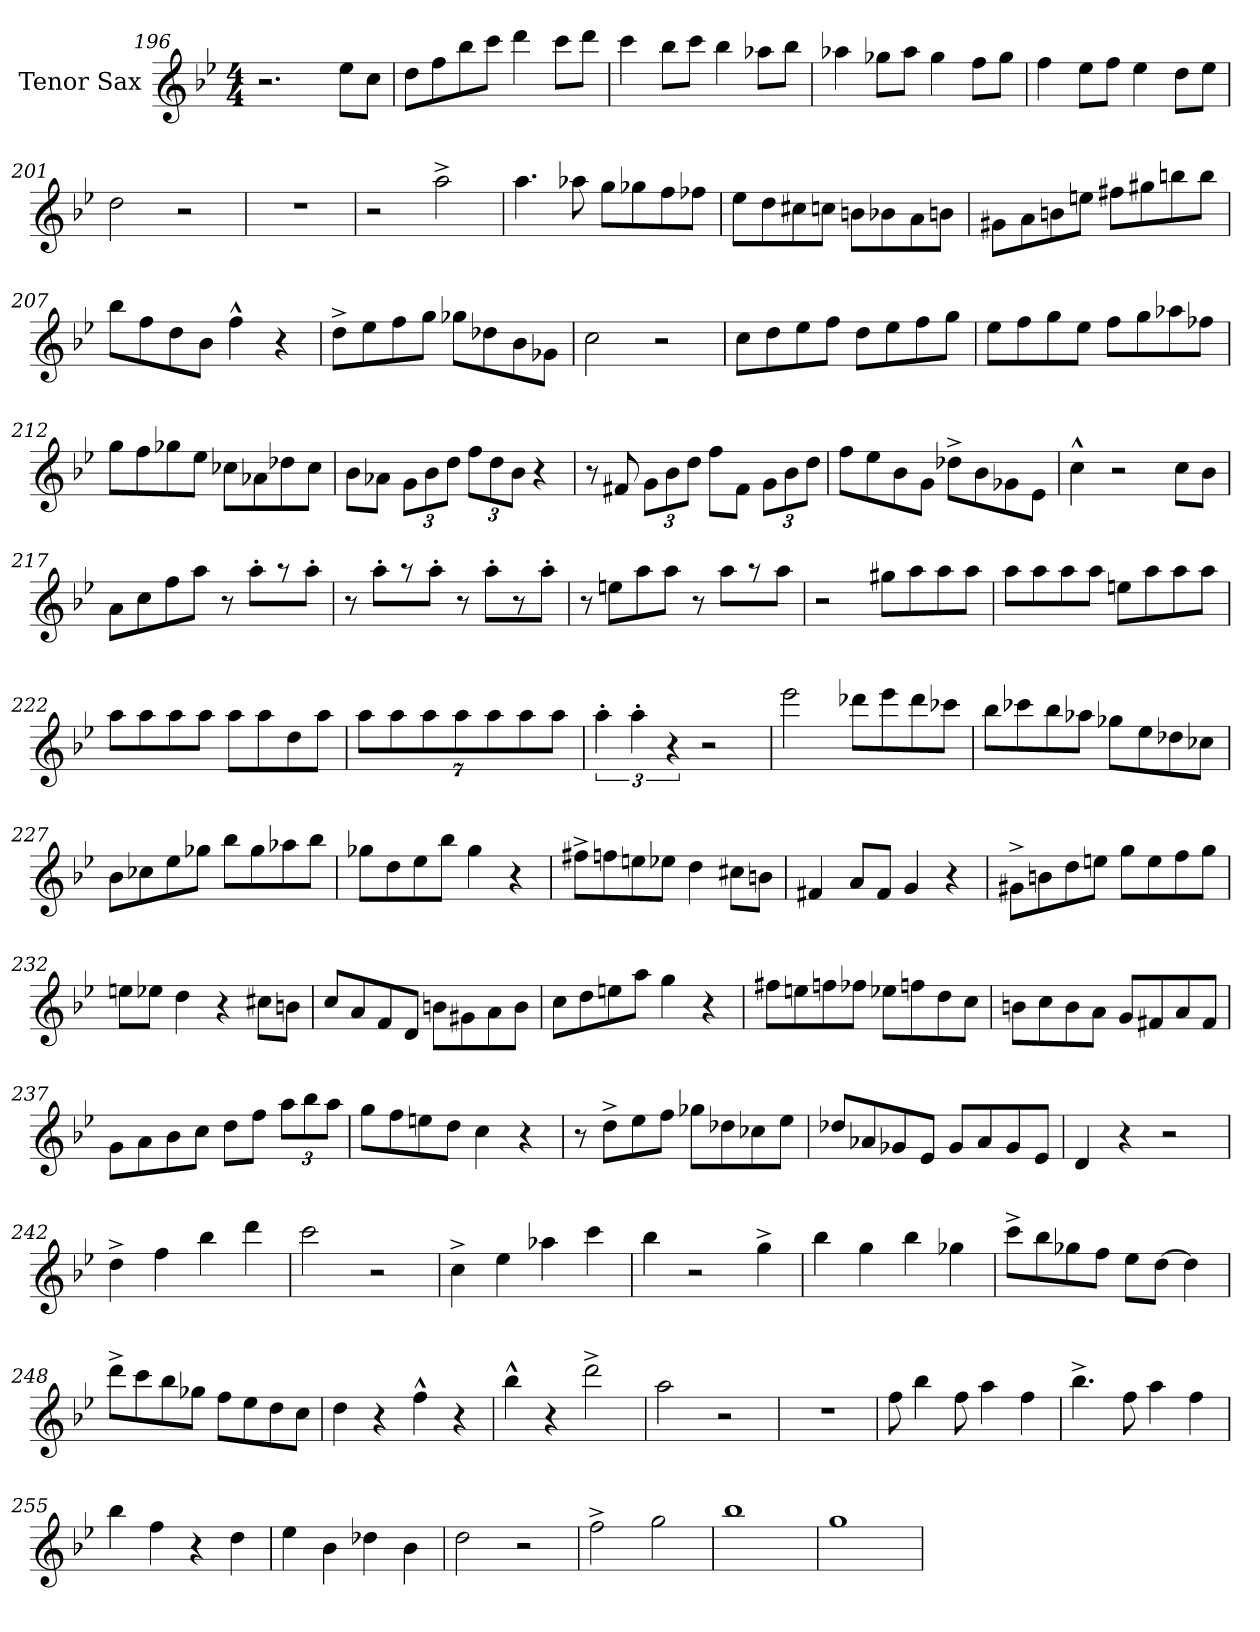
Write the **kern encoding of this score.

**kern
*part1
*staff1
*I"Tenor Sax
*I'T. Sx.
*clefG2
*ITrd8c14
*k[b-e-]
*B-:
*M4/4
=196
2.r
8e-\L
8c\J
!!LO:LB:g=z
=197
8d\L
8f\
8b-\
8cc\J
4dd\
8cc\L
8dd\J
=198
4cc\
8b-\L
8cc\J
4b-\
8a-X\L
8b-\J
=199
4a-X\
8g-X\L
8a-\J
4g-\
8f\L
8g-\J
=200
4f\
8e-\L
8f\J
4e-\
8d\L
8e-\J
!!LO:LB:g=z
=201
2d\
2r
=202
1r
=203
2r
2a^>\
=204
4.a\
8a-X\
8g\L
8g-X\
8f\
8f-X\J
!!LO:LB:g=z
=205
8e-\L
8d\
8c#X\
8cn\J
8Bn\L
8B-X\
8A\
8Bn\J
=206
8G#X\L
8A\
8Bn\
8en\J
8f#X\L
8g#X\
8bn\
8b\J
=207
8b-\L
8f\
8d\
8B-\J
4f^^>\
4r
=208
8d^>\L
8e-\
8f\
8g\J
8g-X\L
8d-X\
8B-\
8G-X\J
!!LO:LB:g=z
=209
2c\
2r
=210
8c\L
8d\
8e-\
8f\J
8d\L
8e-\
8f\
8g\J
=211
8e-\L
8f\
8g\
8e-\J
8f\L
8g\
8a-X\
8f-X\J
=212
8g\L
8f\
8g-X\
8e-\J
8c-X\L
8A-X\
8d-X\
8c-\J
!!LO:LB:g=z
=213
8B-\L
8A-X\J
12G\L
12B-\
12d\J
12f\L
12d\
12B-\J
4r
=214
8r
8F#X/
12G\L
12B-\
12d\J
8f\L
8F#\J
12G\L
12B-\
12d\J
=215
8f\L
8e-\
8B-\
8G\J
8d-X^>\L
8B-\
8G-X\
8E-\J
=216
4c^^>\
2r
8c\L
8B-\J
!!LO:PB:g=z
=217
8A\L
8c\
8f\
8a\J
8r
8a'>\L
8r
8a'>\J
=218
8r
8a'>\L
8r
8a'>\J
8r
8a'>\L
8ra
8a'>\J
=219
8r
8en\L
8a\
8a\J
8r
8a\L
8r
8a\J
=220
2r
8g#X\L
8a\
8a\
8a\J
!!LO:LB:g=z
=221
8a\L
8a\
8a\
8a\J
8en\L
8a\
8a\
8a\J
=222
8a\L
8a\
8a\
8a\J
8a\L
8a\
8d\
8a\J
=223
7a\L
7a\
7a\
7a\
7a\
7a\
7a\J
=224
6a'>\
6a'>\
6r
2r
!!LO:LB:g=z
=225
2ee-\
8dd-X\L
8ee-\
8dd-\
8cc-X\J
=226
8b-\L
8cc-X\
8b-\
8a-X\J
8g-X\L
8e-\
8d-X\
8c-X\J
=227
8B-\L
8c-X\
8e-\
8g-X\J
8b-\L
8g-\
8a-X\
8b-\J
=228
8g-X\L
8d\
8e-\
8b-\J
4g-\
4r
!!LO:LB:g=z
=229
8f#X^>\L
8fn\
8en\
8e-X\J
4d\
8c#X\L
8Bn\J
=230
4F#X/
8A/L
8F#/J
4G/
4r
=231
8G#X^>\L
8Bn\
8d\
8en\J
8g\L
8e\
8f\
8g\J
=232
8en\L
8e-X\J
4d\
4r
8c#X\L
8Bn\J
!!LO:LB:g=z
=233
8c/L
8A/
8F/
8D/J
8Bn\L
8G#X\
8A\
8B\J
=234
8c\L
8d\
8en\
8a\J
4g\
4r
=235
8f#X\L
8en\
8fn\
8f-X\J
8e-X\L
8fn\
8d\
8c\J
=236
8Bn\L
8c\
8B\
8A\J
8G/L
8F#X/
8A/
8F#/J
!!LO:LB:g=z
=237
8G\L
8A\
8B-\
8c\J
8d\L
8f\J
12a\L
12b-\
12a\J
=238
8g\L
8f\
8en\
8d\J
4c\
4r
=239
8r
8d^>\L
8e-\
8f\J
8g-X\L
8d-X\
8c-X\
8e-\J
=240
8d-X/L
8A-X/
8G-X/
8E-/J
8G-/L
8A-/
8G-/
8E-/J
!!LO:LB:g=z
=241
4D/
4r
2r
=242
4d^>\
4f\
4b-\
4dd\
=243
2cc\
2r
=244
4c^>\
4e-\
4a-X\
4cc\
!!LO:PB:g=z
=245
4b-\
2r
4g^>\
=246
4b-\
4g\
4b-\
4g-X\
=247
8cc^>\L
8b-\
8g-X\
8f\J
8e-\L
[8d\J
4d\]
=248
8dd^>\L
8cc\
8b-\
8g-X\J
8f\L
8e-\
8d\
8c\J
!!LO:LB:g=z
=249
4d\
4r
4f^^>\
4r
=250
4b-^^>\
4r
2dd^>\
=251
2a\
2r
=252
1r
!!LO:LB:g=z
=253
8f\
4b-\
8f\
4a\
4f\
=254
4.b-^>\
8f\
4a\
4f\
=255
4b-\
4f\
4r
4d\
=256
4e-\
4B-\
4d-X\
4B-\
!!LO:LB:g=z
=257
2d\
2r
=258
2f^>\
2g\
=259
1b-
=260
1g
=
*-
